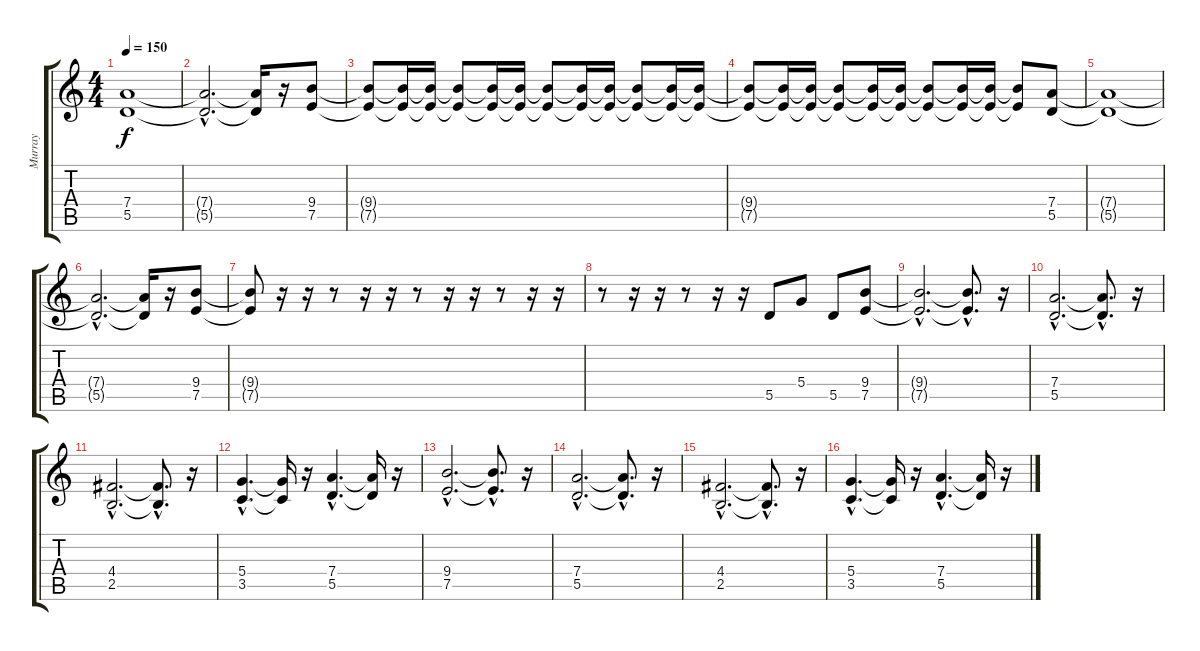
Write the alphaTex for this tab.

\track ("Murray" "Murray") {instrument distortionguitar}
\staff {score tabs}
\tuning (E4 B3 G3 D3 A2 E2) {hide}
\ts (4 4)
\tempo 150
\clef g2
\ks c
(7.4{t} 5.5{t}).1{dy f} |
(7.4{hac t} 5.5{hac t}).2{d} (7.4{t} 5.5{t}).16 r.16 (9.4 7.5).8 |
(9.4{t} 7.5{t}).8 (9.4{t} 7.5{t}).16 (9.4{t} 7.5{t}).16 (9.4{t} 7.5{t}).8 (9.4{t} 7.5{t}).16 (9.4{t} 7.5{t}).16 (9.4{t} 7.5{t}).8 (9.4{t} 7.5{t}).16 (9.4{t} 7.5{t}).16 (9.4{t} 7.5{t}).8 (9.4{t} 7.5{t}).16 (9.4{t} 7.5{t}).16 |
(9.4{t} 7.5{t}).8 (9.4{t} 7.5{t}).16 (9.4{t} 7.5{t}).16 (9.4{t} 7.5{t}).8 (9.4{t} 7.5{t}).16 (9.4{t} 7.5{t}).16 (9.4{t} 7.5{t}).8 (9.4{t} 7.5{t}).16 (9.4{t} 7.5{t}).16 (9.4{t} 7.5{t}).8 (7.4 5.5).8 |
(7.4{t} 5.5{t}).1 |
(7.4{hac t} 5.5{hac t}).2{d} (7.4{t} 5.5{t}).16 r.16 (9.4 7.5).8 |
(9.4{t} 7.5{t}).8 r.16 r.16 r.8 r.16 r.16 r.8 r.16 r.16 r.8 r.16 r.16 |
r.8 r.16 r.16 r.8 r.16 r.16 5.5.8 5.4.8 5.5.8 (9.4 7.5).8 |
(9.4{hac t} 7.5{hac t}).2{d} (9.4{hac t} 7.5{hac t}).8{d} r.16 |
(7.4{hac} 5.5{hac}).2{d} (7.4{hac t} 5.5{hac t}).8{d} r.16 |
(4.4{hac} 2.5{hac}).2{d} (4.4{hac t} 2.5{hac t}).8{d} r.16 |
(5.4{hac} 3.5{hac}).4{d} (5.4{t} 3.5{t}).16 r.16 (7.4{hac} 5.5{hac}).4{d} (7.4{t} 5.5{t}).16 r.16 |
(9.4{hac} 7.5{hac}).2{d} (9.4{hac t} 7.5{hac t}).8{d} r.16 |
(7.4{hac} 5.5{hac}).2{d} (7.4{hac t} 5.5{hac t}).8{d} r.16 |
(4.4{hac} 2.5{hac}).2{d} (4.4{hac t} 2.5{hac t}).8{d} r.16 |
(5.4{hac} 3.5{hac}).4{d} (5.4{t} 3.5{t}).16 r.16 (7.4{hac} 5.5{hac}).4{d} (7.4{t} 5.5{t}).16 r.16
